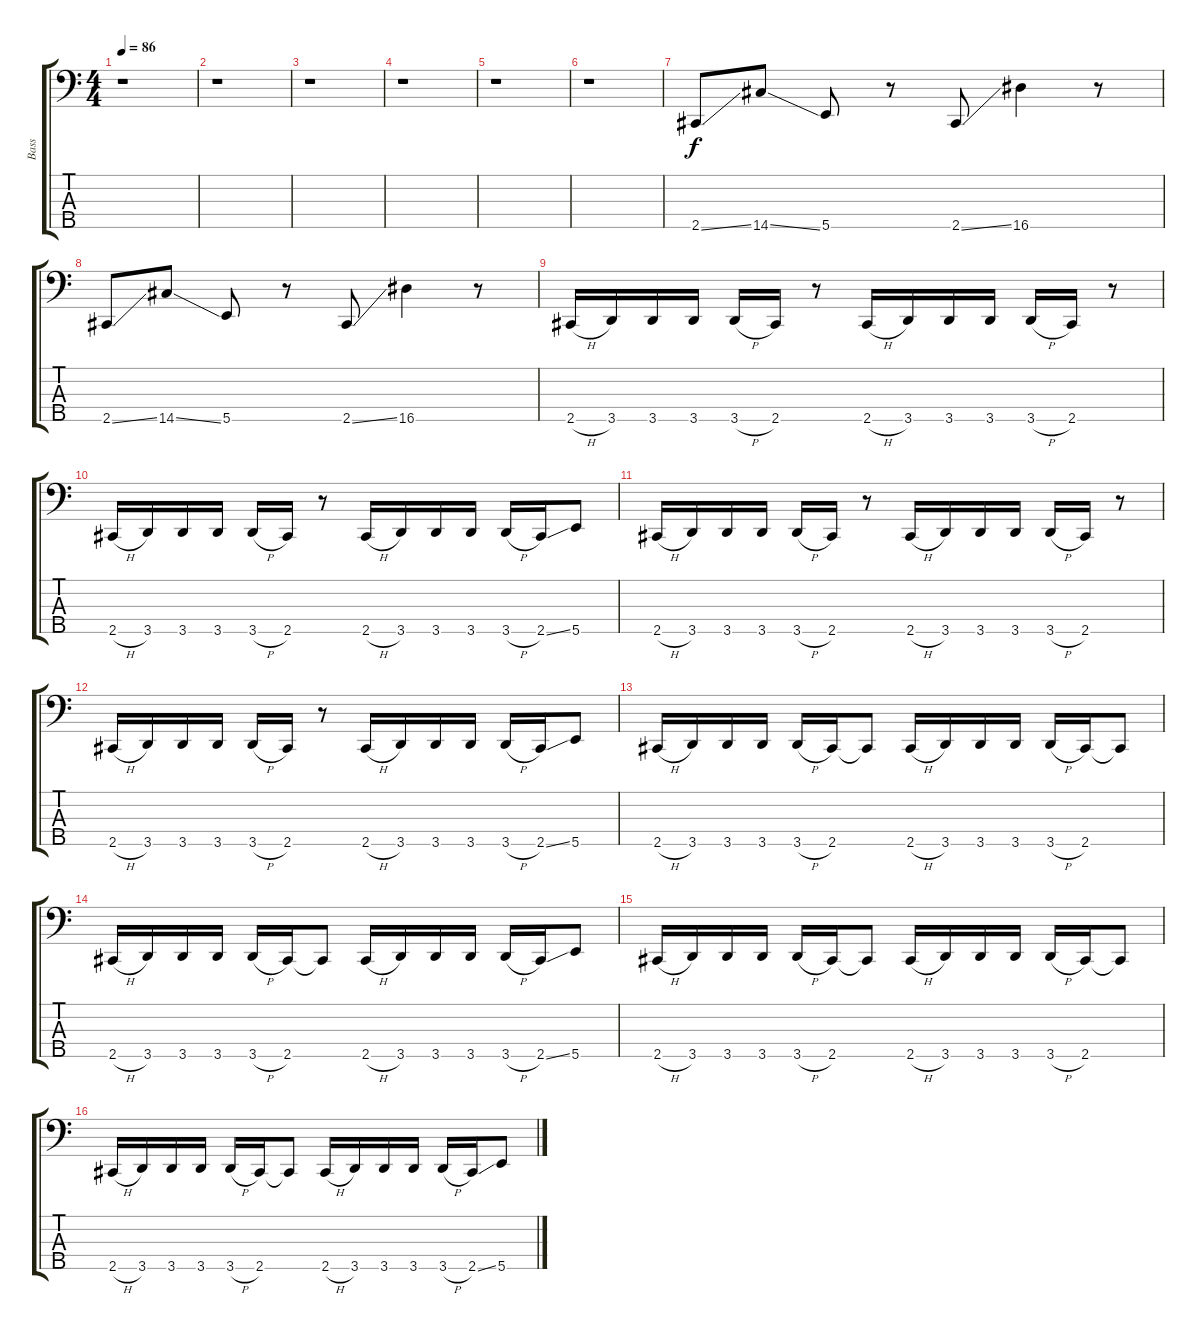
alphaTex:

\track ("Bass" "Bass") {instrument electricbassfinger}
\staff {score tabs}
\tuning (G2 D2 A1 E1 B0) {hide}
\ts (4 4)
\tempo 86
\clef f4
\ks c
r.1{dy f instrument electricbassfinger} |
r.1 |
r.1 |
r.1 |
r.1 |
r.1 |
2.5{ss}.8 14.5{ss}.8 5.5.8 r.8 2.5{ss}.8 16.5.4 r.8 |
2.5{ss}.8 14.5{ss}.8 5.5.8 r.8 2.5{ss}.8 16.5.4 r.8 |
2.5{h}.16 3.5.16 3.5.16 3.5.16 3.5{h}.16 2.5.16 r.8 2.5{h}.16 3.5.16 3.5.16 3.5.16 3.5{h}.16 2.5.16 r.8 |
2.5{h}.16 3.5.16 3.5.16 3.5.16 3.5{h}.16 2.5.16 r.8 2.5{h}.16 3.5.16 3.5.16 3.5.16 3.5{h}.16 2.5{ss}.16 5.5.8 |
2.5{h}.16 3.5.16 3.5.16 3.5.16 3.5{h}.16 2.5.16 r.8 2.5{h}.16 3.5.16 3.5.16 3.5.16 3.5{h}.16 2.5.16 r.8 |
2.5{h}.16 3.5.16 3.5.16 3.5.16 3.5{h}.16 2.5.16 r.8 2.5{h}.16 3.5.16 3.5.16 3.5.16 3.5{h}.16 2.5{ss}.16 5.5.8 |
2.5{h}.16 3.5.16 3.5.16 3.5.16 3.5{h}.16 2.5.16 2.5{t}.8 2.5{h}.16 3.5.16 3.5.16 3.5.16 3.5{h}.16 2.5.16 2.5{t}.8 |
2.5{h}.16 3.5.16 3.5.16 3.5.16 3.5{h}.16 2.5.16 2.5{t}.8 2.5{h}.16 3.5.16 3.5.16 3.5.16 3.5{h}.16 2.5{ss}.16 5.5.8 |
2.5{h}.16 3.5.16 3.5.16 3.5.16 3.5{h}.16 2.5.16 2.5{t}.8 2.5{h}.16 3.5.16 3.5.16 3.5.16 3.5{h}.16 2.5.16 2.5{t}.8 |
2.5{h}.16 3.5.16 3.5.16 3.5.16 3.5{h}.16 2.5.16 2.5{t}.8 2.5{h}.16 3.5.16 3.5.16 3.5.16 3.5{h}.16 2.5{ss}.16 5.5.8
